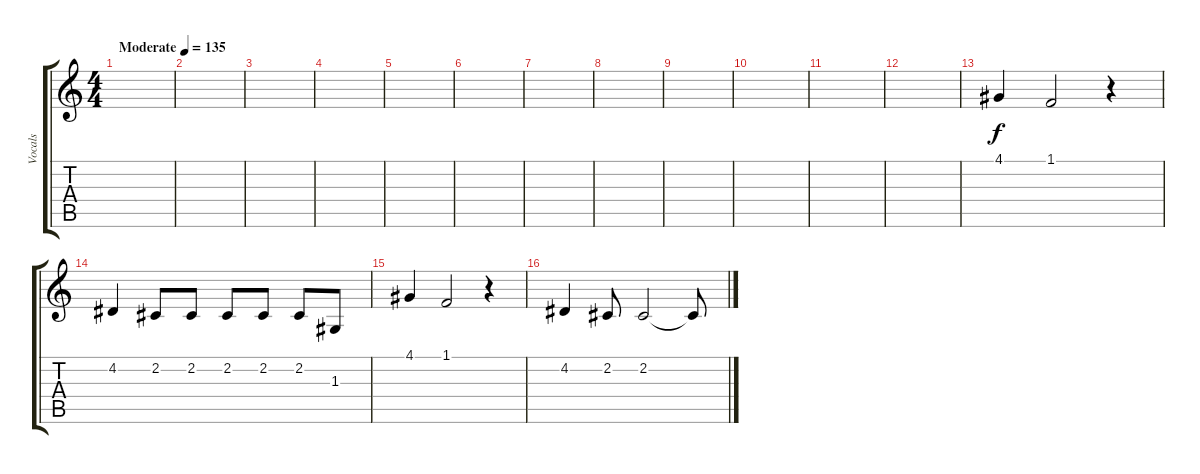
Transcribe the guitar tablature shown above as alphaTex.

\track ("Vocals" "Vocals") {instrument sopranosax}
\staff {score tabs}
\tuning (E4 B3 G3 D3 A2 E2) {hide}
\ts (4 4)
\tempo (135 "Moderate")
\clef g2
\ks c
|
|
|
|
|
|
|
|
|
|
|
|
4.1.4 1.1.2 r.4 |
4.2.4 2.2.8 2.2.8 2.2.8 2.2.8 2.2.8 1.3.8 |
4.1.4 1.1.2 r.4 |
4.2.4 2.2.8 2.2.2 2.2{t}.8
